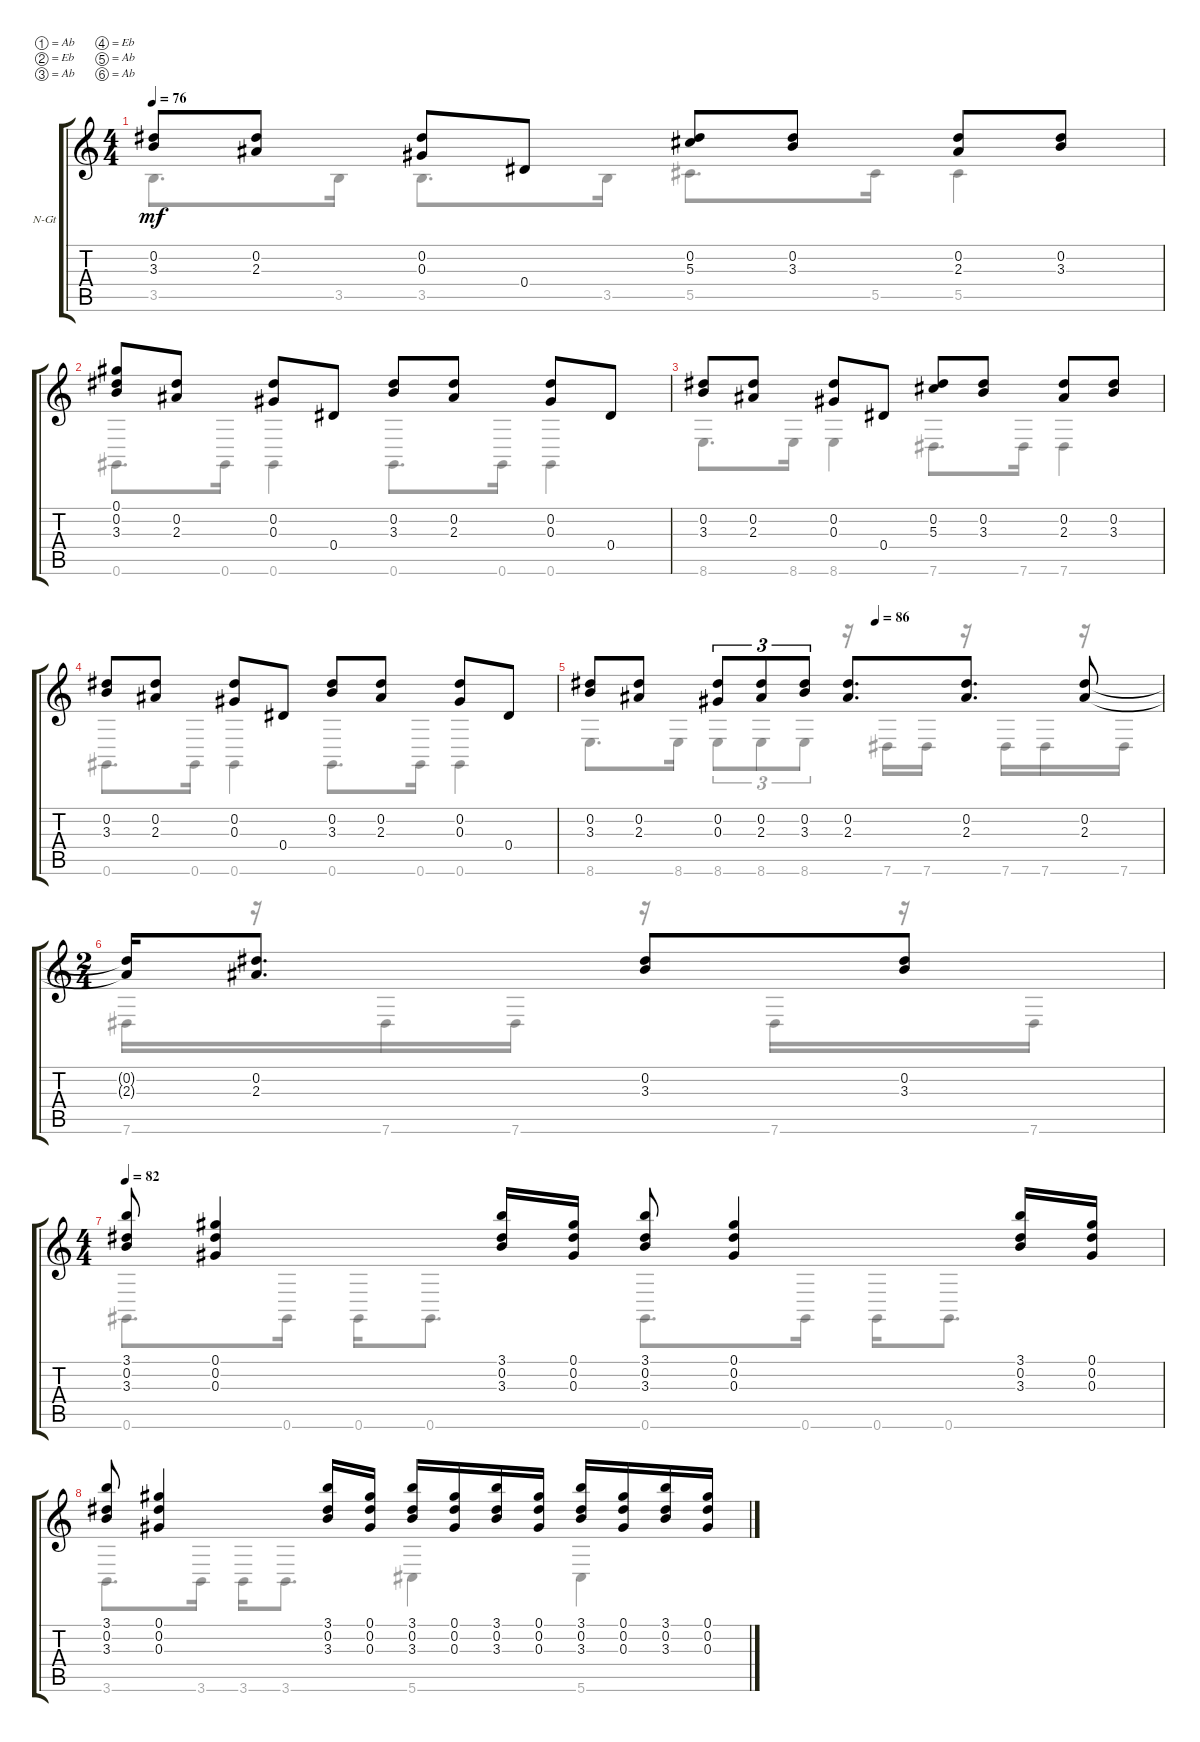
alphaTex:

\defaultSystemsLayout 4
\bracketExtendMode groupsimilarinstruments
\firstSystemTrackNameOrientation horizontal
\otherSystemsTrackNameOrientation horizontal
\track ("Nylon Guitar" "N-Gt") {instrument acousticguitarnylon}
\staff {score tabs}
\tuning (Ab4 Eb4 Ab3 Eb3 Ab2 Ab1)
\voice
\ts (4 4)
\tempo 76
\clef g2
\ks c
(3.3 0.2).8{dy mf} (2.3 0.2).8 (0.3 0.2).8 0.4.8 (5.3 0.2).8 (3.3 0.2).8 (2.3 0.2).8 (3.3 0.2).8 |
(3.3 0.2 0.1).8 (2.3 0.2).8 (0.3 0.2).8 0.4.8 (3.3 0.2).8 (2.3 0.2).8 (0.3 0.2).8 0.4.8 |
(3.3 0.2).8 (2.3 0.2).8 (0.3 0.2).8 0.4.8 (5.3 0.2).8 (3.3 0.2).8 (2.3 0.2).8 (3.3 0.2).8 |
(3.3 0.2).8 (2.3 0.2).8 (0.3 0.2).8 0.4.8 (3.3 0.2).8 (2.3 0.2).8 (0.3 0.2).8 0.4.8 |
\tempo (86 0.5)
(3.3 0.2).8 (2.3 0.2).8 (0.3 0.2).8{tu (3 2)} (2.3 0.2).8{tu (3 2)} (3.3 0.2).8{tu (3 2)} (2.3 0.2).8{d} (0.2 2.3).8{d} (2.3 0.2).8 |
\ts (2 4)
(2.3{t} 0.2{t}).16 (2.3 0.2).8{d} (3.3 0.2).8 (3.3 0.2).8 |
\ts (4 4)
\tempo 82
\scale
0.350913 (3.3 0.2 3.1).8 (0.3 0.2 0.1).4 (3.3 0.2 3.1).16 (0.3 0.2 0.1).16 (3.3 0.2 3.1).8 (0.3 0.2 0.1).4 (3.3 0.2 3.1).16 (0.3 0.2 0.1).16 |
\scale
0.291689 (3.3 0.2 3.1).8 (0.3 0.2 0.1).4 (3.3 0.2 3.1).16 (0.3 0.2 0.1).16 (3.3 0.2 3.1).16 (0.3 0.2 0.1).16 (3.3 0.2 3.1).16 (0.3 0.2 0.1).16 (3.3 0.2 3.1).16 (0.3 0.2 0.1).16 (3.3 0.2 3.1).16 (0.3 0.2 0.1).16
\voice
\clef g2
\ottava regular
\simile none
\ks c
3.5.8{d dy mf} 3.5.16 3.5.8{d} 3.5.16 5.5.8{d} 5.5.16 5.5.4 |
0.6.8{d} 0.6.16 0.6.4 0.6.8{d} 0.6.16 0.6.4 |
8.6.8{d} 8.6.16 8.6.4 7.6.8{d} 7.6.16 7.6.4 |
0.6.8{d} 0.6.16 0.6.4 0.6.8{d} 0.6.16 0.6.4 |
8.6.8{d} 8.6.16 8.6.8{tu (3 2)} 8.6.8{tu (3 2)} 8.6.8{tu (3 2)} r.16 7.6.16 7.6.16 r.16 7.6.16 7.6.16 r.16 7.6.16 |
7.6.16 r.16 7.6.16 7.6.16 r.16 7.6.16 r.16 7.6.16 |
\scale
0.350913 0.6.8{d} 0.6.16 0.6.16 0.6.8{d} 0.6.8{d} 0.6.16 0.6.16 0.6.8{d} |
\scale
0.291689 3.6.8{d} 3.6.16 3.6.16 3.6.8{d} 5.6.4 5.6.4
